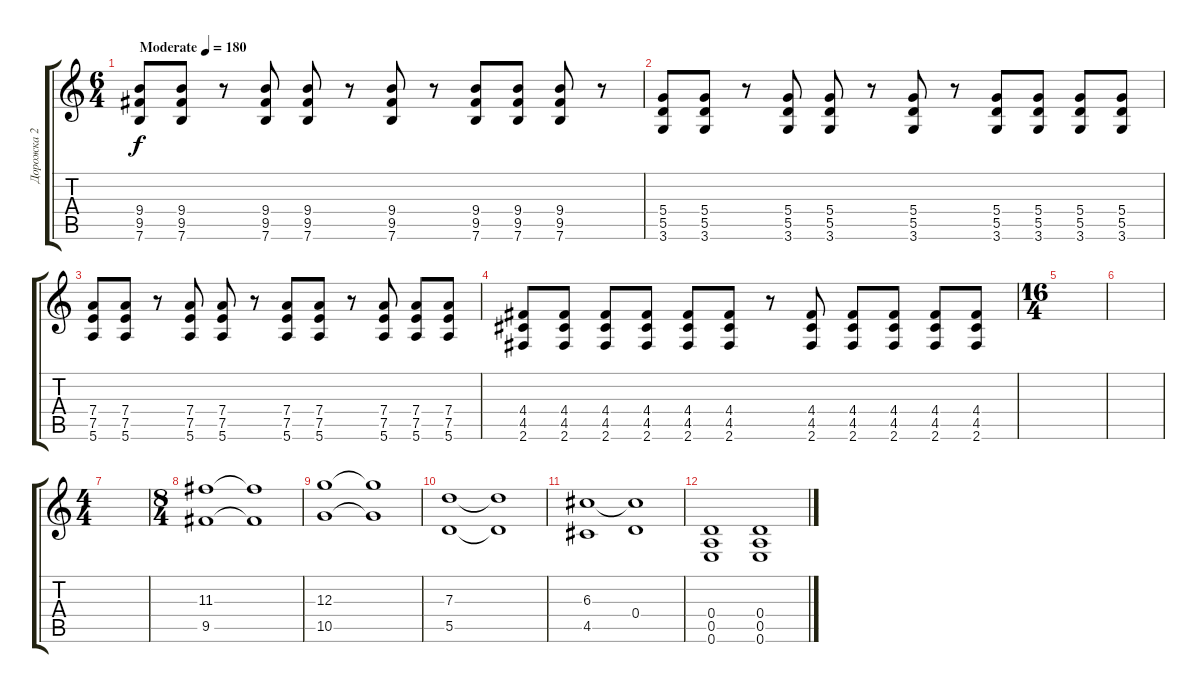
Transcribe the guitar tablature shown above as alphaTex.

\track ("Дорожка 2" "Дорожка 2") {instrument distortionguitar}
\staff {score tabs}
\tuning (E4 B3 G3 D3 A2 E2) {hide}
\ts (6 4)
\tempo (180 "Moderate")
\clef g2
\ks c
(9.4 9.5 7.6).8{dy f instrument distortionguitar} (9.4 9.5 7.6).8 r.8 (9.4 9.5 7.6).8 (9.4 9.5 7.6).8 r.8 (9.4 9.5 7.6).8 r.8 (9.4 9.5 7.6).8 (9.4 9.5 7.6).8 (9.4 9.5 7.6).8 r.8 |
(5.4 5.5 3.6).8 (5.4 5.5 3.6).8 r.8 (5.4 5.5 3.6).8 (5.4 5.5 3.6).8 r.8 (5.4 5.5 3.6).8 r.8 (5.4 5.5 3.6).8 (5.4 5.5 3.6).8 (5.4 5.5 3.6).8 (5.4 5.5 3.6).8 |
(7.4 7.5 5.6).8 (7.4 7.5 5.6).8 r.8 (7.4 7.5 5.6).8 (7.4 7.5 5.6).8 r.8 (7.4 7.5 5.6).8 (7.4 7.5 5.6).8 r.8 (7.4 7.5 5.6).8 (7.4 7.5 5.6).8 (7.4 7.5 5.6).8 |
(4.4 4.5 2.6).8 (4.4 4.5 2.6).8 (4.4 4.5 2.6).8 (4.4 4.5 2.6).8 (4.4 4.5 2.6).8 (4.4 4.5 2.6).8 r.8 (4.4 4.5 2.6).8 (4.4 4.5 2.6).8 (4.4 4.5 2.6).8 (4.4 4.5 2.6).8 (4.4 4.5 2.6).8 |
\ts (16 4)
|
|
\ts (4 4)
|
\ts (8 4)
(11.3 9.5).1 (11.3{t} 9.5{t}).1 |
(12.3 10.5).1 (12.3{t} 10.5{t}).1 |
(7.3 5.5).1 (7.3{t} 5.5{t}).1 |
(6.3 4.5).1 (6.3{t} 0.4).1 |
(0.4 0.5 0.6).1 (0.4 0.5 0.6).1
